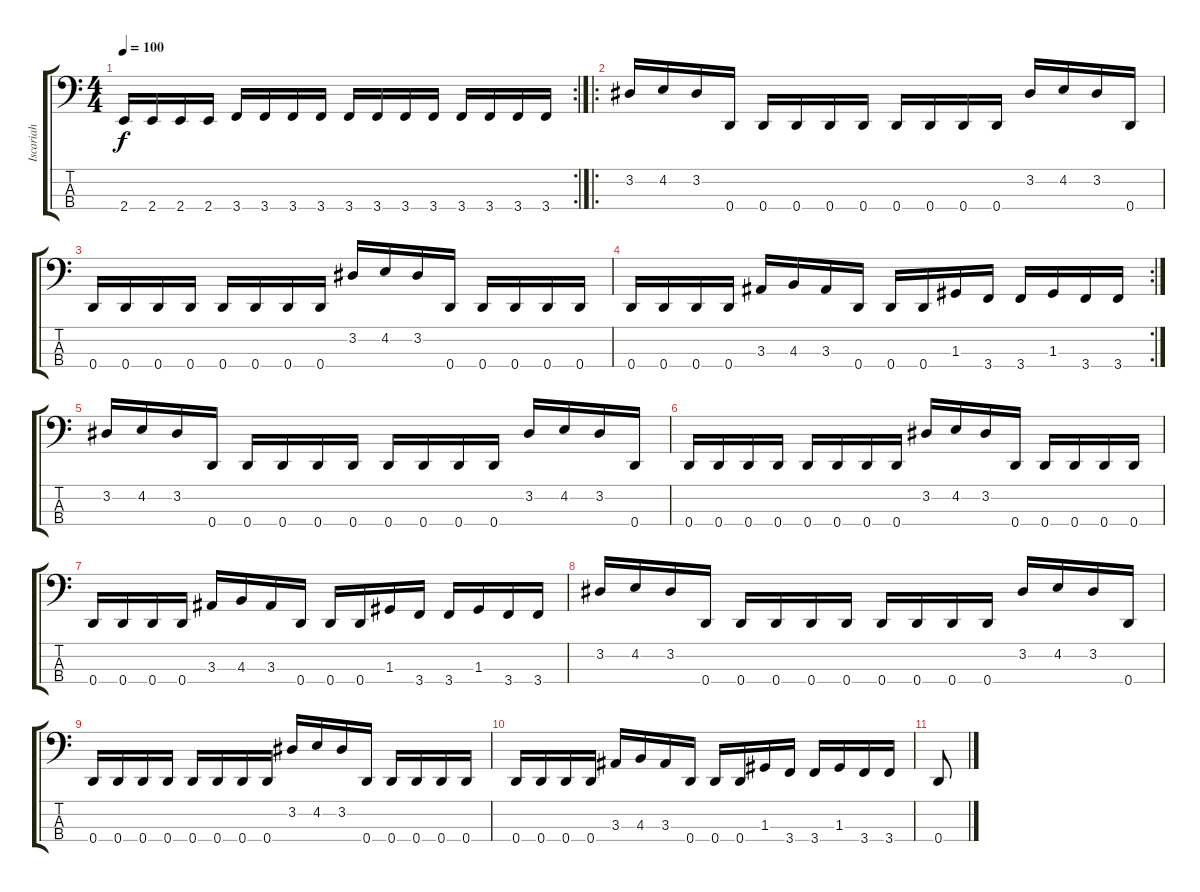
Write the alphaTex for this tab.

\track ("Iscariah" "Iscariah") {instrument electricbassfinger}
\staff {score tabs}
\tuning (F2 C2 G1 D1) {hide}
\rc 2
\ts (4 4)
\tempo 100
\clef f4
\ks c
2.4.16{dy f} 2.4.16 2.4.16 2.4.16 3.4.16 3.4.16 3.4.16 3.4.16 3.4.16 3.4.16 3.4.16 3.4.16 3.4.16 3.4.16 3.4.16 3.4.16 |
\ro
3.2.16 4.2.16 3.2.16 0.4.16 0.4.16 0.4.16 0.4.16 0.4.16 0.4.16 0.4.16 0.4.16 0.4.16 3.2.16 4.2.16 3.2.16 0.4.16 |
0.4.16 0.4.16 0.4.16 0.4.16 0.4.16 0.4.16 0.4.16 0.4.16 3.2.16 4.2.16 3.2.16 0.4.16 0.4.16 0.4.16 0.4.16 0.4.16 |
\rc 2
0.4.16 0.4.16 0.4.16 0.4.16 3.3.16 4.3.16 3.3.16 0.4.16 0.4.16 0.4.16 1.3.16 3.4.16 3.4.16 1.3.16 3.4.16 3.4.16 |
3.2.16 4.2.16 3.2.16 0.4.16 0.4.16 0.4.16 0.4.16 0.4.16 0.4.16 0.4.16 0.4.16 0.4.16 3.2.16 4.2.16 3.2.16 0.4.16 |
0.4.16 0.4.16 0.4.16 0.4.16 0.4.16 0.4.16 0.4.16 0.4.16 3.2.16 4.2.16 3.2.16 0.4.16 0.4.16 0.4.16 0.4.16 0.4.16 |
0.4.16 0.4.16 0.4.16 0.4.16 3.3.16 4.3.16 3.3.16 0.4.16 0.4.16 0.4.16 1.3.16 3.4.16 3.4.16 1.3.16 3.4.16 3.4.16 |
3.2.16 4.2.16 3.2.16 0.4.16 0.4.16 0.4.16 0.4.16 0.4.16 0.4.16 0.4.16 0.4.16 0.4.16 3.2.16 4.2.16 3.2.16 0.4.16 |
0.4.16 0.4.16 0.4.16 0.4.16 0.4.16 0.4.16 0.4.16 0.4.16 3.2.16 4.2.16 3.2.16 0.4.16 0.4.16 0.4.16 0.4.16 0.4.16 |
0.4.16 0.4.16 0.4.16 0.4.16 3.3.16 4.3.16 3.3.16 0.4.16 0.4.16 0.4.16 1.3.16 3.4.16 3.4.16 1.3.16 3.4.16 3.4.16 |
0.4.8
